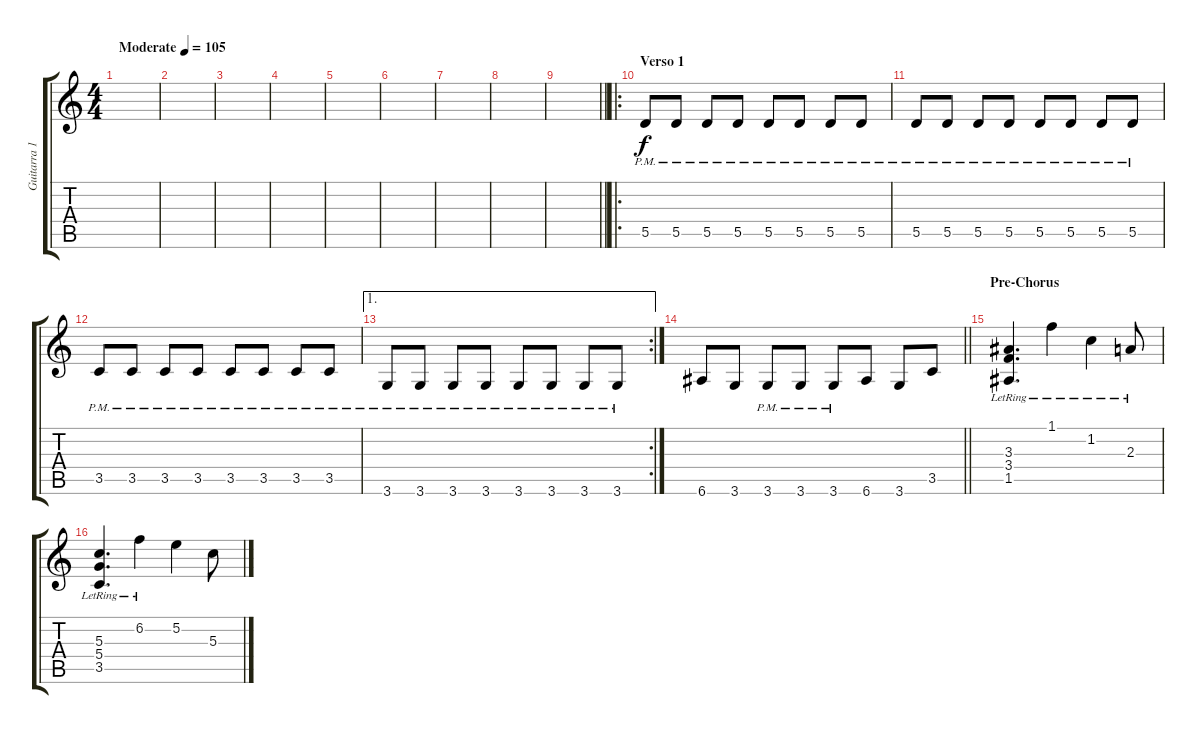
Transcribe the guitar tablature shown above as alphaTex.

\track ("Guitarra 1" "Guitarra 1") {instrument overdrivenguitar}
\staff {score tabs}
\tuning (E4 B3 G3 D3 A2 E2) {hide}
\ts (4 4)
\tempo (105 "Moderate")
\clef g2
\ks c
|
|
|
|
|
|
|
|
\barLineRight lightlight
|
\ro
\section ("" "Verso 1")
5.5{pm}.8 5.5{pm}.8 5.5{pm}.8 5.5{pm}.8 5.5{pm}.8 5.5{pm}.8 5.5{pm}.8 5.5{pm}.8 |
5.5{pm}.8 5.5{pm}.8 5.5{pm}.8 5.5{pm}.8 5.5{pm}.8 5.5{pm}.8 5.5{pm}.8 5.5{pm}.8 |
3.5{pm}.8 3.5{pm}.8 3.5{pm}.8 3.5{pm}.8 3.5{pm}.8 3.5{pm}.8 3.5{pm}.8 3.5{pm}.8 |
\ae 1
\rc 2
3.6{pm}.8 3.6{pm}.8 3.6{pm}.8 3.6{pm}.8 3.6{pm}.8 3.6{pm}.8 3.6{pm}.8 3.6{pm}.8 |
\barLineRight lightlight
6.6.8 3.6.8 3.6{pm}.8 3.6{pm}.8 3.6{pm}.8 6.6.8 3.6.8 3.5.8 |
\section ("" "Pre-Chorus")
(3.3{lr} 3.4{lr} 1.5{lr}).4{d} 1.1{lr}.4 1.2{lr}.4 2.3{lr}.8 |
(5.3{lr} 5.4{lr} 3.5{lr}).4{d} 6.2{lr}.4 5.2.4 5.3.8
